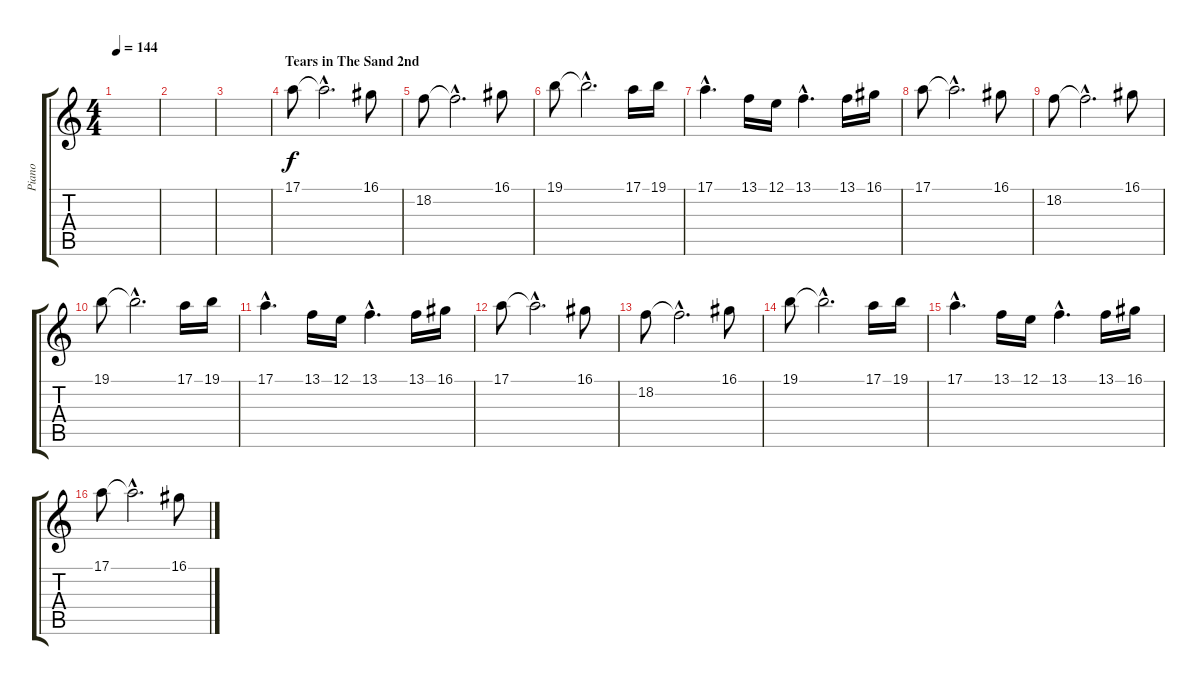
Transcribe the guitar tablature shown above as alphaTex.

\track ("Piano" "Piano") {instrument acousticgrandpiano}
\staff {score tabs}
\tuning (E4 B3 G3 D3 A2 E2) {hide}
\ts (4 4)
\tempo 144
\clef g2
\ks c
|
|
|
\section ("" "Tears in The Sand 2nd")
17.1.8 17.1{hac t}.2{d} 16.1.8 |
18.2.8 18.2{hac t}.2{d} 16.1.8 |
19.1.8 19.1{hac t}.2{d} 17.1.16 19.1.16 |
17.1{hac}.4{d} 13.1.16 12.1.16 13.1{hac}.4{d} 13.1.16 16.1.16 |
17.1.8 17.1{hac t}.2{d} 16.1.8 |
18.2.8 18.2{hac t}.2{d} 16.1.8 |
19.1.8 19.1{hac t}.2{d} 17.1.16 19.1.16 |
17.1{hac}.4{d} 13.1.16 12.1.16 13.1{hac}.4{d} 13.1.16 16.1.16 |
17.1.8 17.1{hac t}.2{d} 16.1.8 |
18.2.8 18.2{hac t}.2{d} 16.1.8 |
19.1.8 19.1{hac t}.2{d} 17.1.16 19.1.16 |
17.1{hac}.4{d} 13.1.16 12.1.16 13.1{hac}.4{d} 13.1.16 16.1.16 |
17.1.8 17.1{hac t}.2{d} 16.1.8
